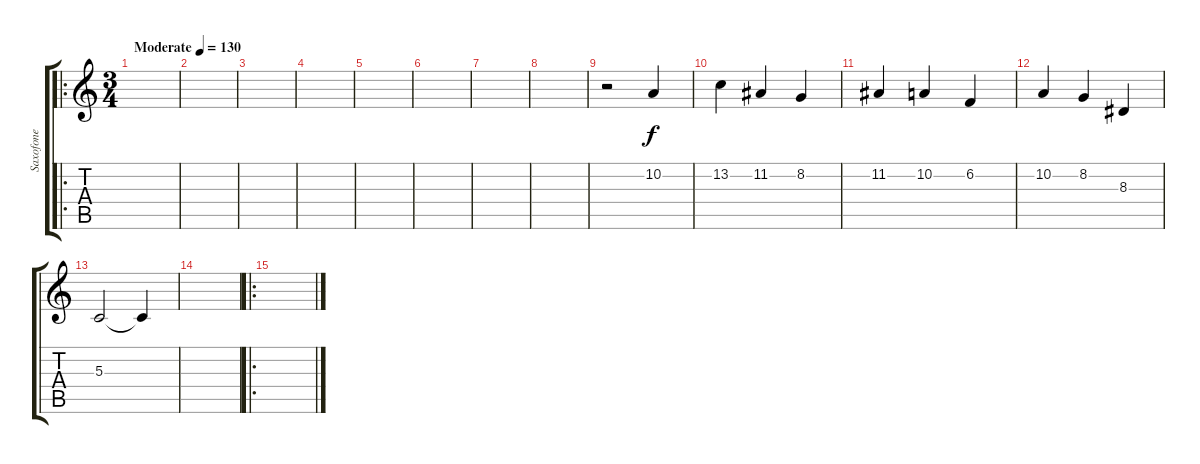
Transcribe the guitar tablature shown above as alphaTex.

\track ("Saxofone" "Saxofone") {instrument sopranosax}
\staff {score tabs}
\tuning (E4 B3 G3 D3 A2 E2) {hide}
\ro
\ts (3 4)
\tempo (130 "Moderate")
\clef g2
\ks c
|
|
|
|
|
|
|
|
r.2 10.2.4 |
13.2.4 11.2.4{dy f} 8.2.4 |
11.2.4 10.2.4 6.2.4 |
10.2.4 8.2.4 8.3.4 |
5.3.2 5.3{t}.4 |
|
\ro
